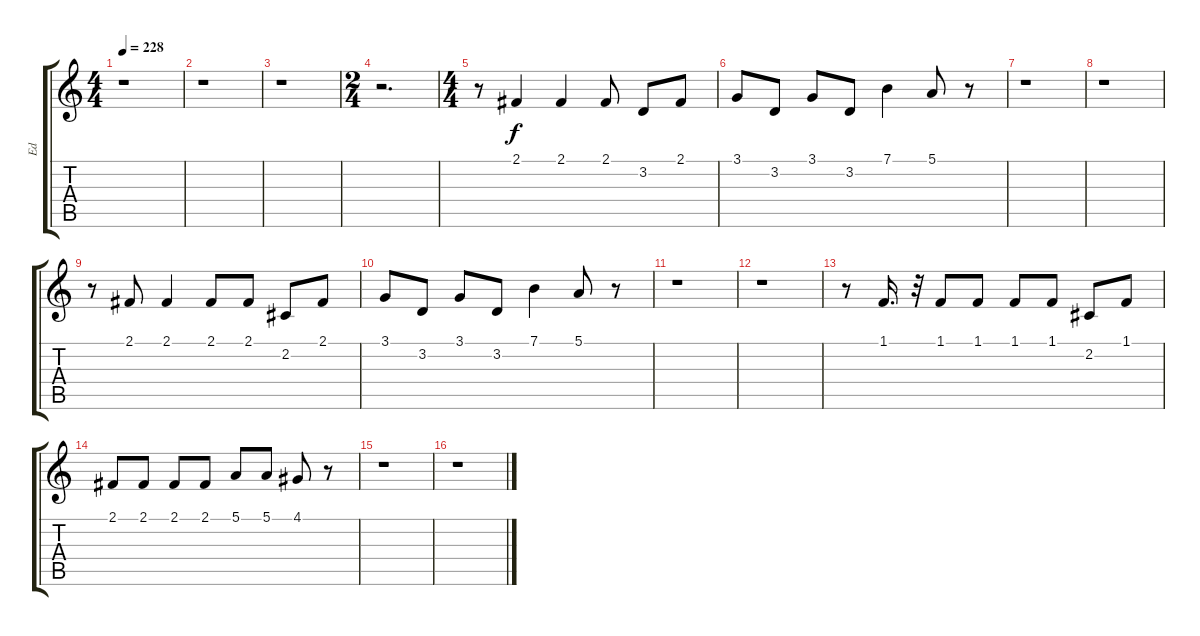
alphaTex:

\track ("Ed" "Ed") {instrument marimba}
\staff {score tabs}
\tuning (E4 B3 G3 D3 A2 E2) {hide}
\ts (4 4)
\tempo 228
\clef g2
\ks c
r.1{dy f} |
r.1 |
r.1 |
\ts (2 4)
r.2{d} |
\ts (4 4)
r.8 2.1.4 2.1.4 2.1.8 3.2.8 2.1.8 |
3.1.8 3.2.8 3.1.8 3.2.8 7.1.4 5.1.8 r.8 |
r.1 |
r.1 |
r.8 2.1.8 2.1.4 2.1.8 2.1.8 2.2.8 2.1.8 |
3.1.8 3.2.8 3.1.8 3.2.8 7.1.4 5.1.8 r.8 |
r.1 |
r.1 |
r.8 1.1.16{d} r.32 1.1.8 1.1.8 1.1.8 1.1.8 2.2.8 1.1.8 |
2.1.8 2.1.8 2.1.8 2.1.8 5.1.8 5.1.8 4.1.8 r.8 |
r.1 |
r.1
